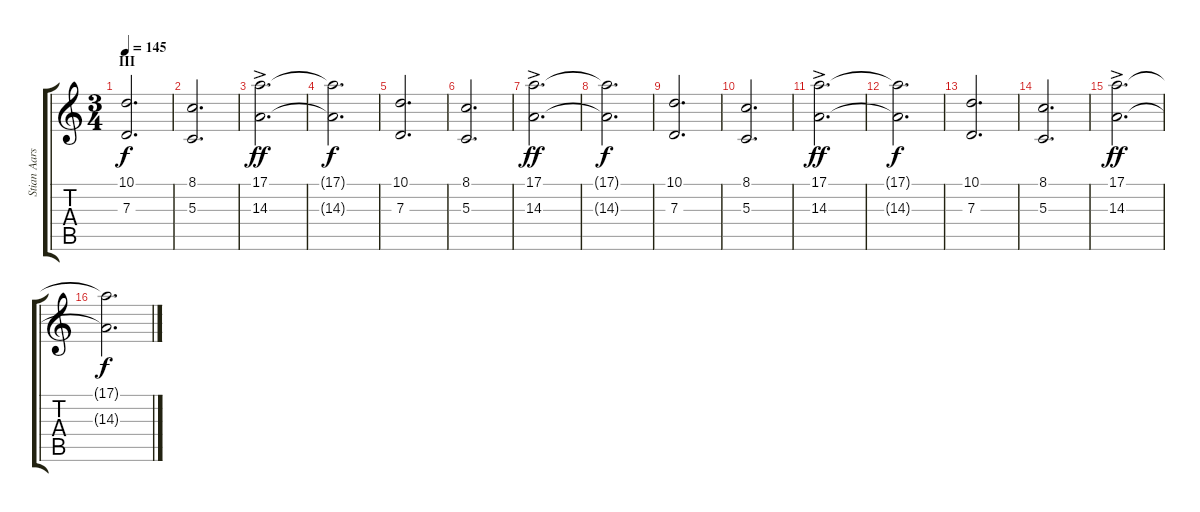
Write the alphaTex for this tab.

\track ("Stian Aarstad" "Stian Aars") {instrument pad2warm}
\staff {score tabs}
\tuning (E4 B3 G3 D3 A2 E2) {hide}
\ts (3 4)
\section ("" "III")
\tempo 145
\clef g2
\ks c
(10.1 7.3).2{d dy f} |
(8.1 5.3).2{d} |
(17.1 14.3{ac}).2{d dy ff} |
(17.1{t} 14.3{t}).2{d dy f} |
(10.1 7.3).2{d} |
(8.1 5.3).2{d} |
(17.1 14.3{ac}).2{d dy ff} |
(17.1{t} 14.3{t}).2{d dy f} |
(10.1 7.3).2{d} |
(8.1 5.3).2{d} |
(17.1 14.3{ac}).2{d dy ff} |
(17.1{t} 14.3{t}).2{d dy f} |
(10.1 7.3).2{d} |
(8.1 5.3).2{d} |
(17.1 14.3{ac}).2{d dy ff} |
(17.1{t} 14.3{t}).2{d dy f}
